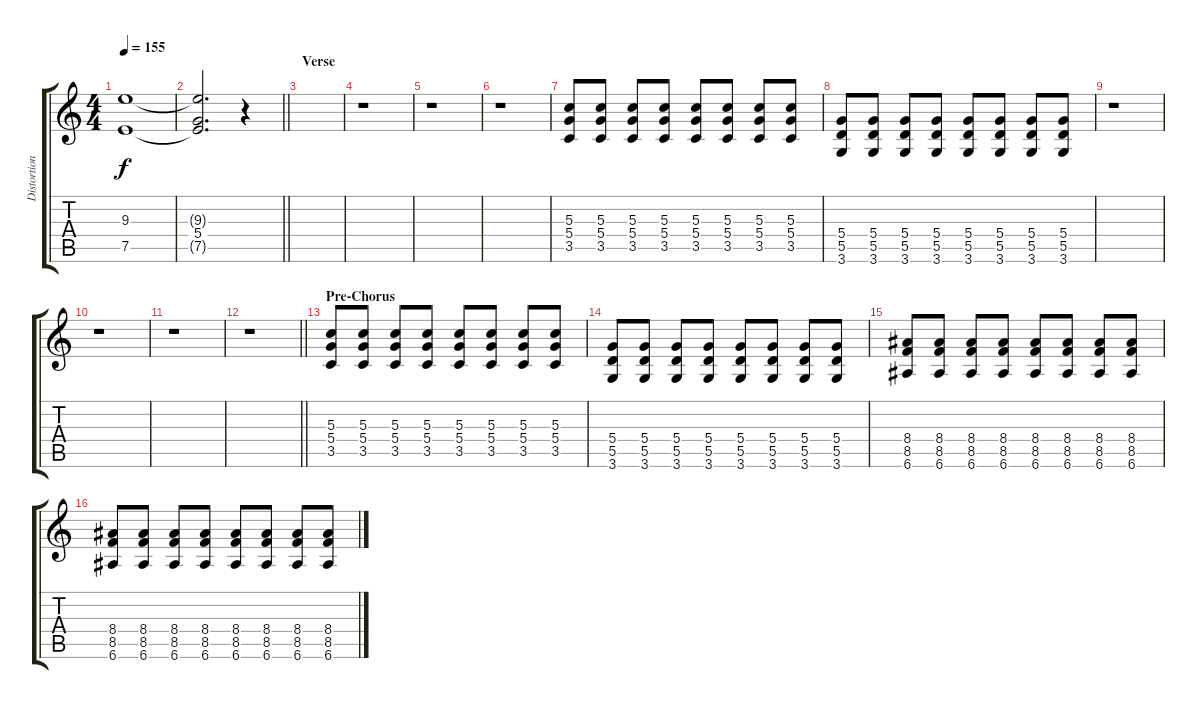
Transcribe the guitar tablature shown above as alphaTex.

\track ("Distortion Guitar" "Distortion") {instrument distortionguitar}
\staff {score tabs}
\tuning (E4 B3 G3 D3 A2 E2) {hide}
\ts (4 4)
\tempo 155
\clef g2
\ks c
(9.3 7.5).1{dy f} |
\barLineRight lightlight
(9.3{t} 5.4{t} 7.5{t}).2{d} r.4 |
\section ("" "Verse")
|
r.1 |
r.1 |
r.1 |
(5.3 5.4 3.5).8 (5.3 5.4 3.5).8 (5.3 5.4 3.5).8 (5.3 5.4 3.5).8 (5.3 5.4 3.5).8 (5.3 5.4 3.5).8 (5.3 5.4 3.5).8 (5.3 5.4 3.5).8 |
(5.4 5.5 3.6).8 (5.4 5.5 3.6).8 (5.4 5.5 3.6).8 (5.4 5.5 3.6).8 (5.4 5.5 3.6).8 (5.4 5.5 3.6).8 (5.4 5.5 3.6).8 (5.4 5.5 3.6).8 |
r.1 |
r.1 |
r.1 |
\barLineRight lightlight
r.1 |
\section ("" "Pre-Chorus")
(5.3 5.4 3.5).8 (5.3 5.4 3.5).8 (5.3 5.4 3.5).8 (5.3 5.4 3.5).8 (5.3 5.4 3.5).8 (5.3 5.4 3.5).8 (5.3 5.4 3.5).8 (5.3 5.4 3.5).8 |
(5.4 5.5 3.6).8 (5.4 5.5 3.6).8 (5.4 5.5 3.6).8 (5.4 5.5 3.6).8 (5.4 5.5 3.6).8 (5.4 5.5 3.6).8 (5.4 5.5 3.6).8 (5.4 5.5 3.6).8 |
(8.4 8.5 6.6).8 (8.4 8.5 6.6).8 (8.4 8.5 6.6).8 (8.4 8.5 6.6).8 (8.4 8.5 6.6).8 (8.4 8.5 6.6).8 (8.4 8.5 6.6).8 (8.4 8.5 6.6).8 |
(8.4 8.5 6.6).8 (8.4 8.5 6.6).8 (8.4 8.5 6.6).8 (8.4 8.5 6.6).8 (8.4 8.5 6.6).8 (8.4 8.5 6.6).8 (8.4 8.5 6.6).8 (8.4 8.5 6.6).8
